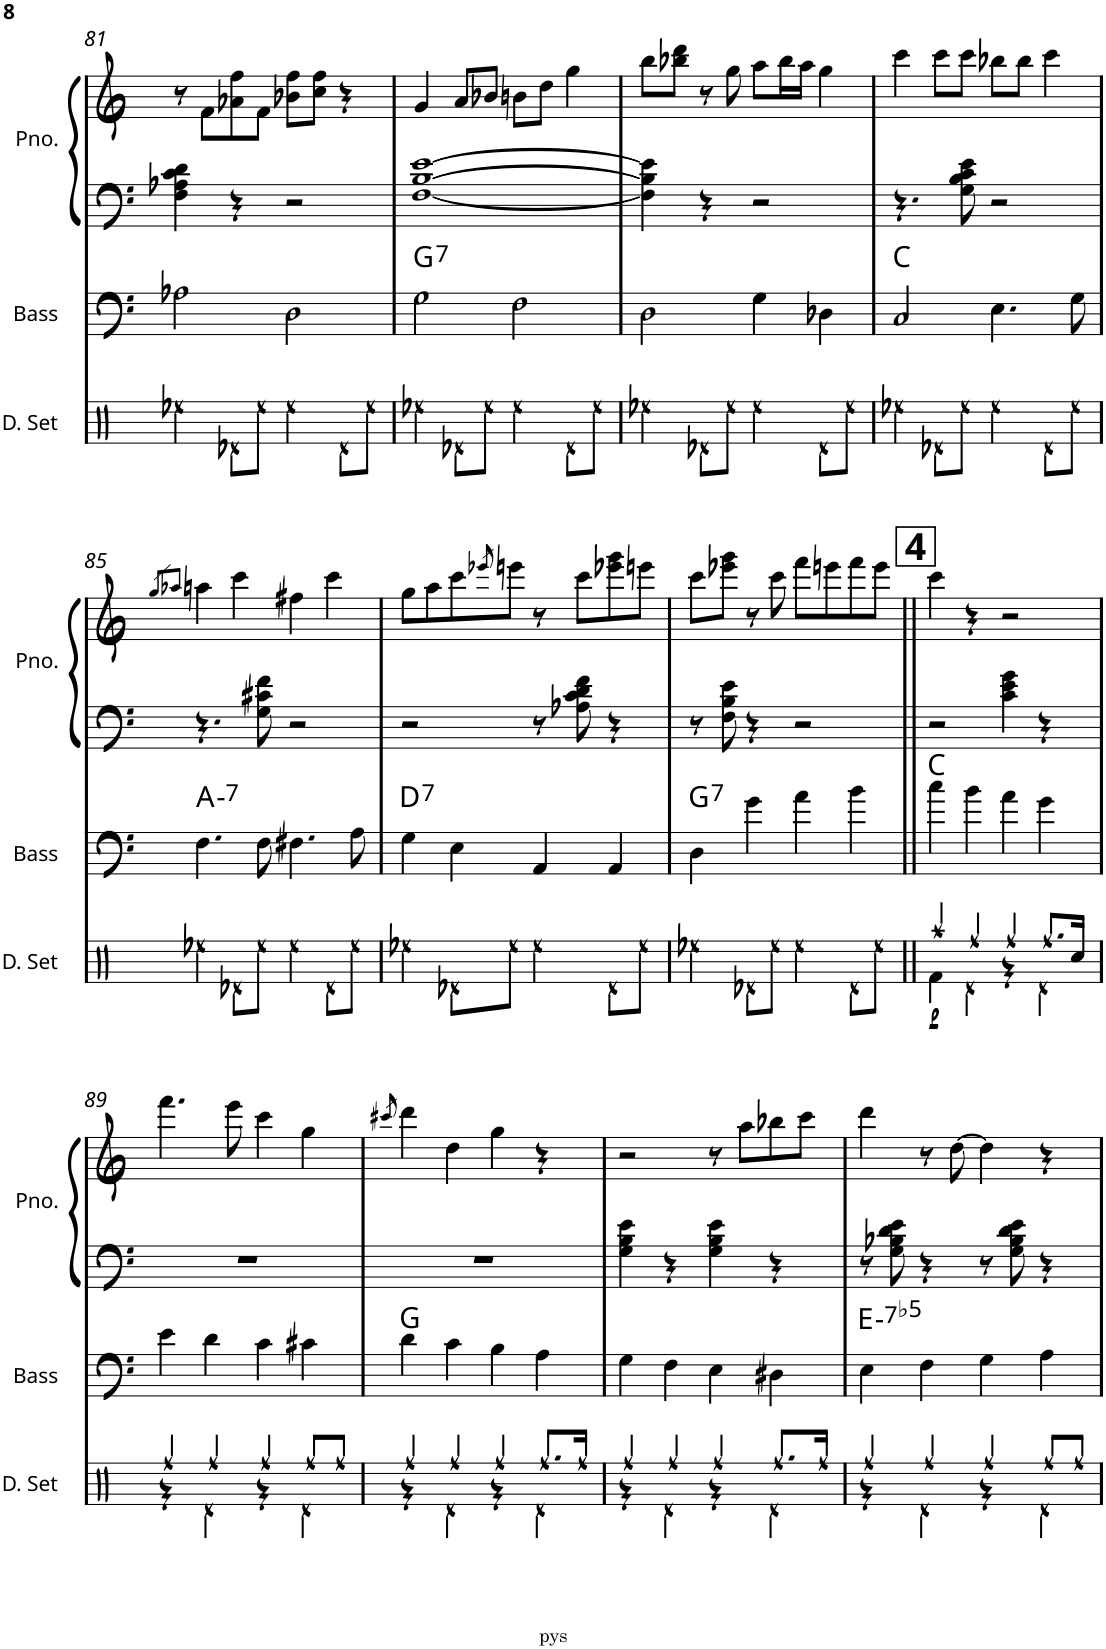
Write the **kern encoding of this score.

**kern	**dynam	**kern	**harte	**kern	**kern
*part4	*part4	*part3	*part3	*part2	*part1
*staff4	*staff4	*staff3	*	*staff2	*staff1
*I"Drumset	*	*I"Acoustic Bass	*	*I"Piano LH	*I"Piano
*I'D. Set	*	*I'Bass	*	*I'Pno	*I'Pno.
!!LO:PB:g=z
*clefX	*	*clefF4	*	*clefF4	*clefG2
*	*	*Trd7c12	*	*	*
*k[]	*	*k[]	*	*k[]	*k[]
*M4/4	*	*M4/4	*	*M4/4	*M4/4
=81	=81	=81	=81	=81	=81
4Ree\	.	2A-X\	.	4F\ 4A-X\ 4c\ 4d\	8r
.	.	.	.	.	8f\L
8Rd\L	.	.	.	4r	8a-X\ 8ff\
8Ree\J	.	.	.	.	8f\J
4Ree\	.	2D\	.	2r	8b-X\ 8ff\L
.	.	.	.	.	8cc\ 8ff\J
8Rd\L	.	.	.	.	4r
8Ree\J	.	.	.	.	.
=82	=82	=82	=82	=82	=82
!	!	!	!LO:H:kt=7	!	!
4Ree\	.	2G\	G:7	[1F [1B [1e	4g/
8Rd\L	.	.	.	.	8a/L
8Ree\J	.	.	.	.	8b-X/J
4Ree\	.	2F\	.	.	8bn\L
.	.	.	.	.	8dd\J
8Rd\L	.	.	.	.	4gg\
8Ree\J	.	.	.	.	.
=83	=83	=83	=83	=83	=83
4Ree\	.	2D\	.	4F\] 4B\] 4e\]	8bb\L
.	.	.	.	.	8bb-X\ 8ddd\J
8Rd\L	.	.	.	4r	8r
8Ree\J	.	.	.	.	8gg\
4Ree\	.	4G\	.	2r	8aa\L
.	.	.	.	.	16bb-\L
.	.	.	.	.	16aa\JJ
8Rd\L	.	4D-X\	.	.	4gg\
8Ree\J	.	.	.	.	.
=84	=84	=84	=84	=84	=84
4Ree\	.	2C/	C:maj	4.r	4ccc\
8Rd\L	.	.	.	.	8ccc\L
8Ree\J	.	.	.	8G\ 8B\ 8c\ 8e\	8ccc\J
4Ree\	.	4.E\	.	2r	8bb-X\L
.	.	.	.	.	8bb-\J
8Rd\L	.	.	.	.	4ccc\
8Ree\J	.	8G\	.	.	.
!!LO:LB:g=z
=85	=85	=85	=85	=85	=85
.	.	.	.	.	8qgg/L
.	.	.	.	.	8qaa-X/J
!	!	!	!LO:H:kt=7	!	!
4Ree\	.	4.F\	A:min7	4.r	4aan\
8Rd\L	.	.	.	.	4ccc\
8Ree\J	.	8F\	.	8G\ 8c#X\ 8f\	.
4Ree\	.	4.F#X\	.	2r	4ff#X\
8Rd\L	.	.	.	.	4ccc\
8Ree\J	.	8A\	.	.	.
=86	=86	=86	=86	=86	=86
!	!	!	!LO:H:kt=7	!	!
4Ree\	.	4G\	D:7	2r	8gg\L
.	.	.	.	.	8aa\
8Rd\L	.	4E\	.	.	8ccc\
.	.	.	.	.	8qeee-X/
8Ree\J	.	.	.	.	8eeen\J
4Ree\	.	4AA/	.	8r	8r
.	.	.	.	8A-X\ 8c\ 8d\ 8f\	8ccc\L
8Rd\L	.	4AA/	.	4r	8eee-X\ 8ggg\
8Ree\J	.	.	.	.	8eeen\J
=87	=87	=87	=87	=87	=87
!	!	!	!LO:H:kt=7	!	!
4Ree\	.	4D\	G:7	8r	8ccc\L
.	.	.	.	8F\ 8B\ 8e\	8eee-X\ 8ggg\J
8Rd\L	.	4g\	.	4r	8r
8Ree\J	.	.	.	.	8ccc\
4Ree\	.	4a\	.	2r	8fff\L
.	.	.	.	.	8eeen\
8Rd\L	.	4b\	.	.	8fff\
8Ree\J	.	.	.	.	8eee\J
!!LO:REH:place=s1:a:B:cj:fs=18:t=4
=88||	=88||	=88||	=88||	=88||	=88||
*^	*	*	*	*	*
!	!	!LO:DY:b	!	!	!	!
4Raa/	4Rf\	p	4cc\	C:maj	2r	4ccc\
4Rff/	4Rd\	.	4b\	.	.	4r
4Rff/	4r	.	4a\	.	4c\ 4e\ 4g\	2r
8.Rff/L	4Rd\	.	4g\	.	4r	.
16Rcc/Jk	.	.	.	.	.	.
!!LO:LB:g=z
=89	=89	=89	=89	=89	=89	=89
4Rff/	4r	.	4e\	.	1r	4.fff\
4Rff/	4Rd\	.	4d\	.	.	.
.	.	.	.	.	.	8eee\
4Rff/	4r	.	4c\	.	.	4ccc\
8Rff/L	4Rd\	.	4c#X\	.	.	4gg\
8Rff/J	.	.	.	.	.	.
=90	=90	=90	=90	=90	=90	=90
.	.	.	.	.	.	8qccc#X/
4Rff/	4r	.	4d\	G:maj	1r	4ddd\
4Rff/	4Rd\	.	4c\	.	.	4dd\
4Rff/	4r	.	4B\	.	.	4gg\
8.Rff/L	4Rd\	.	4A\	.	.	4r
16Rff/Jk	.	.	.	.	.	.
=91	=91	=91	=91	=91	=91	=91
4Rff/	4r	.	4G\	.	4G\ 4B\ 4e\	2r
4Rff/	4Rd\	.	4F\	.	4r	.
4Rff/	4r	.	4E\	.	4G\ 4B\ 4e\	8r
.	.	.	.	.	.	8aa\L
8.Rff/L	4Rd\	.	4D#X\	.	4r	8bb-X\
.	.	.	.	.	.	8ccc\J
16Rff/Jk	.	.	.	.	.	.
=92	=92	=92	=92	=92	=92	=92
!	!	!	!	!LO:H:kt=-7b5	!	!
4Rff/	4r	.	4E\	E:hdim7	8r	4ddd\
.	.	.	.	.	8G\ 8B-X\ 8d\ 8e\	.
4Rff/	4Rd\	.	4F\	.	4r	8r
.	.	.	.	.	.	[8dd\
4Rff/	4r	.	4G\	.	8r	4dd\]
.	.	.	.	.	8G\ 8B-\ 8d\ 8e\	.
8Rff/L	4Rd\	.	4A\	.	4r	4r
8Rff/J	.	.	.	.	.	.
*v	*v	*	*	*	*	*
=	=	=	=	=	=
*-	*-	*-	*-	*-	*-
